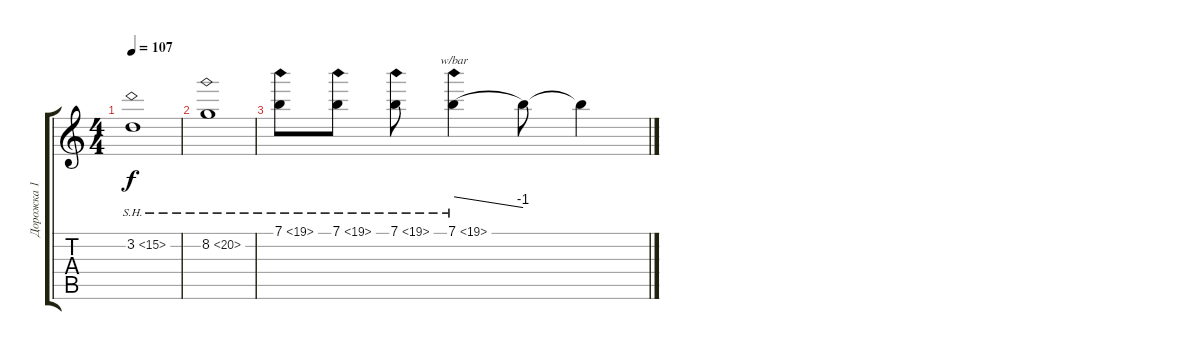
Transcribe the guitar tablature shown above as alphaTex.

\track ("Дорожка 1" "Дорожка 1") {instrument acousticguitarsteel}
\staff {score tabs}
\tuning (E4 B3 G3 D3 A2 E2) {hide}
\ts (4 4)
\tempo 107
\clef g2
\ks c
3.2{sh 12}.1{dy f} |
8.2{sh 12}.1 |
7.1{sh 12}.8 7.1{sh 12}.8 7.1{sh 12}.8 7.1{sh 12}.4{tbe (dive default 0 0 60 -4)} 7.1{t}.8 7.1{t}.4
